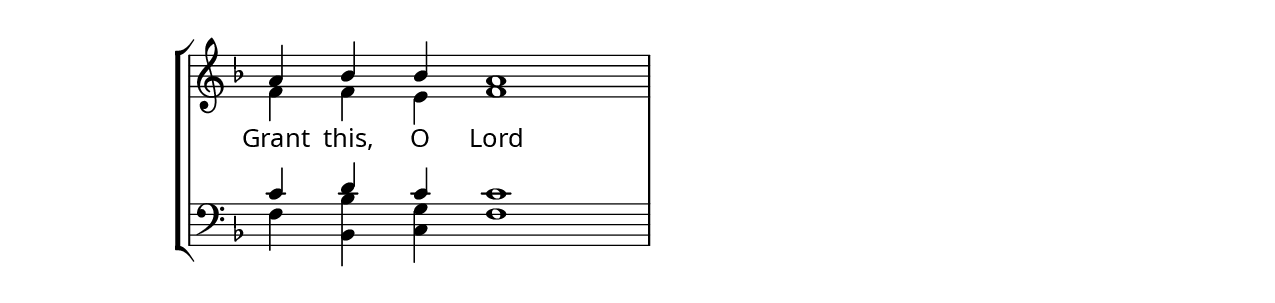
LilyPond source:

\version "2.24.4"

\paper {
    #(set-paper-size "letter")
    page-breaking = #ly:optimal-breaking
    ragged-last-bottom = ##t
    right-margin = 17\mm
    left-margin = 17\mm
    #(define fonts
        (set-global-fonts
            #:roman "EB Garamond SemiBold"
    ))
}

keyTime = { \key f \major}

SopMusic    = \relative {a'4 bes4 bes4 a1}
AltoMusic   = \relative {f'4 f4 e4 f1}
TenorMusic  = \relative {c'4  d4 c4 c1}
BassMusic   = \relative {f4  <<bes4 bes,4>> <<c4 g'4>> f1}

VerseOne = \lyricmode {
    Grant this, O Lord
    }
VerseTwo = \lyricmode {
    \override LyricText.font-size = #'-1
    Подай, Гос -- по -- ди
    }
VerseThree = \lyricmode {
    \override LyricText.font-name = #"EB Garamond, Semi-Bold Italic"
    \override LyricText.font-size = #'-1
    Poday, Gos -- po -- di
}

\score {
    \new StaffGroup <<
        \new Staff \with {midiInstrument = "choir aahs"} <<
            \clef "treble"
            \new Voice = "Sop"  { \voiceOne \keyTime \SopMusic \bar "|"}
            \new Voice = "Alto" { \voiceTwo \AltoMusic }
            \new Lyrics \lyricsto "Sop" { \VerseOne }
            %\new Lyrics \lyricsto "Sop" { \VerseTwo }
            %\new Lyrics \lyricsto "Sop" { \VerseThree }
        >>
        \new Staff \with {midiInstrument = "choir aahs"} <<
            \clef "bass"
            \new Voice = "Tenor" { \voiceOne \keyTime \TenorMusic \bar "|"}
            \new Voice = "Bass" { \voiceTwo \BassMusic} 
        >>
    >>
    \layout {
        \context {
            \Staff
                \remove Time_signature_engraver
                measureBarType = #'()
                forbidBreakBetweenBarLines = ##f
        }
        \context {
            \Score
            \override SpacingSpanner spacing-increment = 4
        }
        \context {
            \Lyrics
                \override LyricSpace.minimum-distance = #1.0
        }
    }
    \midi {
        \tempo 4 = 120
    }
}
